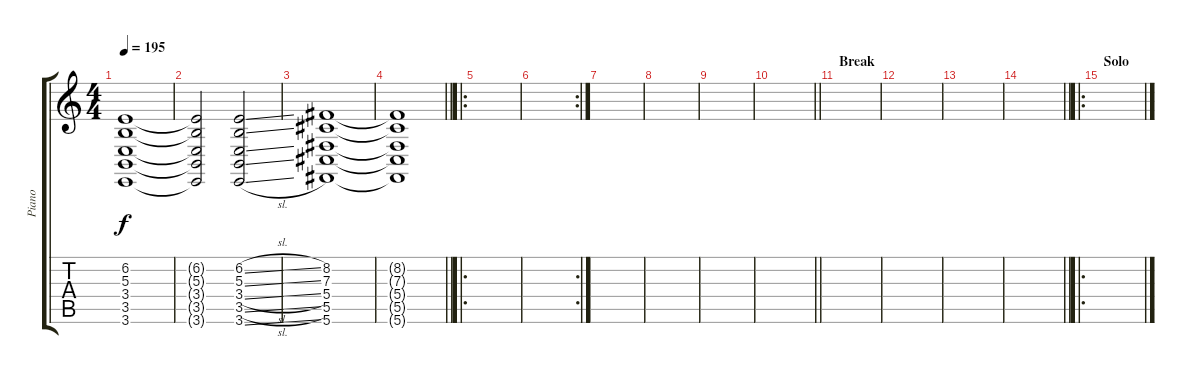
\track ("Piano" "Piano") {instrument acousticgrandpiano}
\staff {score tabs}
\tuning (Eb4 Bb3 Gb3 Db3 Ab2 Db2) {hide}
\ts (4 4)
\tempo 195
\clef g2
\ks c
(6.2 5.3 3.4 3.5 3.6).1{dy f} |
(6.2{t} 5.3{t} 3.4{t} 3.5{t} 3.6{t}).2 (6.2{sl} 5.3{sl} 3.4{sl} 3.5{sl} 3.6{sl}).2 |
(8.2 7.3 5.4 5.5 5.6).1 |
\barLineRight lightlight
(8.2{t} 7.3{t} 5.4{t} 5.5{t} 5.6{t}).1 |
\ro
|
\rc 2
|
|
|
|
\barLineRight lightlight
|
\section ("" "Break")
|
|
|
\barLineRight lightlight
|
\ro
\section ("" "Solo")
